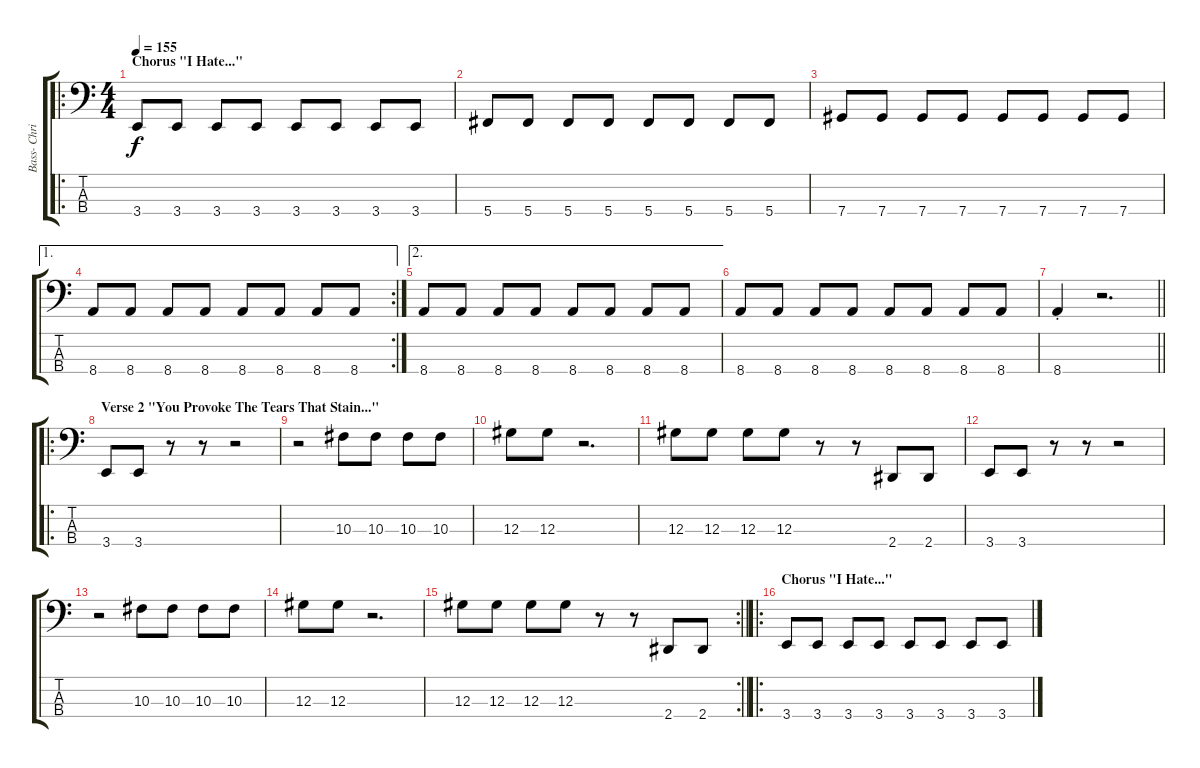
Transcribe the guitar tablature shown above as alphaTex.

\track ("Bass- Chris Batten" "Bass- Chri") {instrument electricbasspick}
\staff {score tabs}
\tuning (Gb2 Db2 Ab1 Db1) {hide}
\ro
\ts (4 4)
\section ("" "Chorus \"I Hate...\"")
\tempo 155
\clef f4
\ks c
3.4.8{dy f} 3.4.8 3.4.8 3.4.8 3.4.8 3.4.8 3.4.8 3.4.8 |
5.4.8 5.4.8 5.4.8 5.4.8 5.4.8 5.4.8 5.4.8 5.4.8 |
7.4.8 7.4.8 7.4.8 7.4.8 7.4.8 7.4.8 7.4.8 7.4.8 |
\ae 1
\rc 2
8.4.8 8.4.8 8.4.8 8.4.8 8.4.8 8.4.8 8.4.8 8.4.8 |
\ae 2
8.4.8 8.4.8 8.4.8 8.4.8 8.4.8 8.4.8 8.4.8 8.4.8 |
8.4.8 8.4.8 8.4.8 8.4.8 8.4.8 8.4.8 8.4.8 8.4.8 |
\barLineRight lightlight
8.4{st}.4 r.2{d} |
\ro
\section ("" "Verse 2 \"You Provoke The Tears That Stain...\"")
3.4.8 3.4.8 r.8 r.8 r.2 |
r.2 10.3.8 10.3.8 10.3.8 10.3.8 |
12.3.8 12.3.8 r.2{d} |
12.3.8 12.3.8 12.3.8 12.3.8 r.8 r.8 2.4.8 2.4.8 |
3.4.8 3.4.8 r.8 r.8 r.2 |
r.2 10.3.8 10.3.8 10.3.8 10.3.8 |
12.3.8 12.3.8 r.2{d} |
\rc 2
\barLineRight lightlight
12.3.8 12.3.8 12.3.8 12.3.8 r.8 r.8 2.4.8 2.4.8 |
\ro
\section ("" "Chorus \"I Hate...\"")
3.4.8 3.4.8 3.4.8 3.4.8 3.4.8 3.4.8 3.4.8 3.4.8
